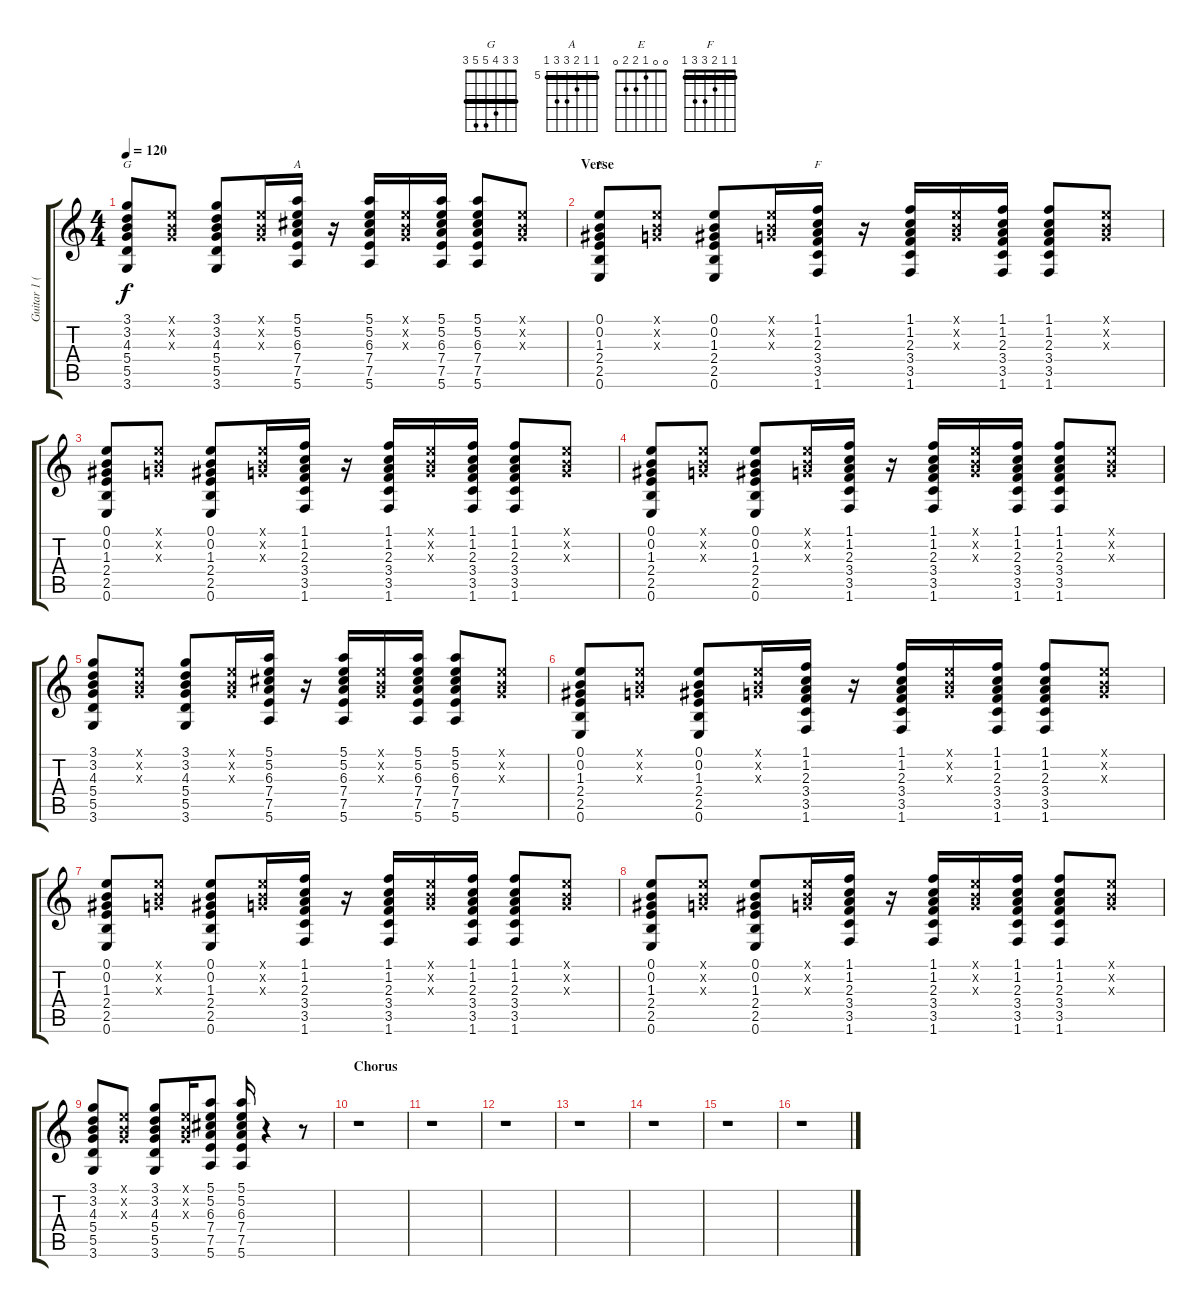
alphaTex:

\track ("Guitar 1 (acoustic steel)" "Guitar 1 (") {instrument acousticguitarsteel}
\staff {score tabs}
\tuning (E4 B3 G3 D3 A2 E2) {hide}
\chord ("G" 3 3 4 5 5 3) {barre 3}
\chord ("A" 5 5 6 7 7 5) {firstfret 5 barre 5}
\chord ("E" 0 0 1 2 2 0)
\chord ("F" 1 1 2 3 3 1) {barre 1}
\ts (4 4)
\tempo 120
\clef g2
\ks c
(3.1 3.2 4.3 5.4 5.5 3.6).8{ch "G" dy f} (0.1{x} 0.2{x} 0.3{x}).8 (3.1 3.2 4.3 5.4 5.5 3.6).8 (0.1{x} 0.2{x} 0.3{x}).16 (5.1 5.2 6.3 7.4 7.5 5.6).16{ch "A"} r.16 (5.1 5.2 6.3 7.4 7.5 5.6).16 (0.1{x} 0.2{x} 0.3{x}).16 (5.1 5.2 6.3 7.4 7.5 5.6).16 (5.1 5.2 6.3 7.4 7.5 5.6).8 (0.1{x} 0.2{x} 0.3{x}).8 |
\section ("" "Verse")
(0.1 0.2 1.3 2.4 2.5 0.6).8{ch "E"} (0.1{x} 0.2{x} 0.3{x}).8 (0.1 0.2 1.3 2.4 2.5 0.6).8 (0.1{x} 0.2{x} 0.3{x}).16 (1.1 1.2 2.3 3.4 3.5 1.6).16{ch "F"} r.16 (1.1 1.2 2.3 3.4 3.5 1.6).16 (0.1{x} 0.2{x} 0.3{x}).16 (1.1 1.2 2.3 3.4 3.5 1.6).16 (1.1 1.2 2.3 3.4 3.5 1.6).8 (0.1{x} 0.2{x} 0.3{x}).8 |
(0.1 0.2 1.3 2.4 2.5 0.6).8 (0.1{x} 0.2{x} 0.3{x}).8 (0.1 0.2 1.3 2.4 2.5 0.6).8 (0.1{x} 0.2{x} 0.3{x}).16 (1.1 1.2 2.3 3.4 3.5 1.6).16 r.16 (1.1 1.2 2.3 3.4 3.5 1.6).16 (0.1{x} 0.2{x} 0.3{x}).16 (1.1 1.2 2.3 3.4 3.5 1.6).16 (1.1 1.2 2.3 3.4 3.5 1.6).8 (0.1{x} 0.2{x} 0.3{x}).8 |
(0.1 0.2 1.3 2.4 2.5 0.6).8 (0.1{x} 0.2{x} 0.3{x}).8 (0.1 0.2 1.3 2.4 2.5 0.6).8 (0.1{x} 0.2{x} 0.3{x}).16 (1.1 1.2 2.3 3.4 3.5 1.6).16 r.16 (1.1 1.2 2.3 3.4 3.5 1.6).16 (0.1{x} 0.2{x} 0.3{x}).16 (1.1 1.2 2.3 3.4 3.5 1.6).16 (1.1 1.2 2.3 3.4 3.5 1.6).8 (0.1{x} 0.2{x} 0.3{x}).8 |
(3.1 3.2 4.3 5.4 5.5 3.6).8 (0.1{x} 0.2{x} 0.3{x}).8 (3.1 3.2 4.3 5.4 5.5 3.6).8 (0.1{x} 0.2{x} 0.3{x}).16 (5.1 5.2 6.3 7.4 7.5 5.6).16 r.16 (5.1 5.2 6.3 7.4 7.5 5.6).16 (0.1{x} 0.2{x} 0.3{x}).16 (5.1 5.2 6.3 7.4 7.5 5.6).16 (5.1 5.2 6.3 7.4 7.5 5.6).8 (0.1{x} 0.2{x} 0.3{x}).8 |
(0.1 0.2 1.3 2.4 2.5 0.6).8 (0.1{x} 0.2{x} 0.3{x}).8 (0.1 0.2 1.3 2.4 2.5 0.6).8 (0.1{x} 0.2{x} 0.3{x}).16 (1.1 1.2 2.3 3.4 3.5 1.6).16 r.16 (1.1 1.2 2.3 3.4 3.5 1.6).16 (0.1{x} 0.2{x} 0.3{x}).16 (1.1 1.2 2.3 3.4 3.5 1.6).16 (1.1 1.2 2.3 3.4 3.5 1.6).8 (0.1{x} 0.2{x} 0.3{x}).8 |
(0.1 0.2 1.3 2.4 2.5 0.6).8 (0.1{x} 0.2{x} 0.3{x}).8 (0.1 0.2 1.3 2.4 2.5 0.6).8 (0.1{x} 0.2{x} 0.3{x}).16 (1.1 1.2 2.3 3.4 3.5 1.6).16 r.16 (1.1 1.2 2.3 3.4 3.5 1.6).16 (0.1{x} 0.2{x} 0.3{x}).16 (1.1 1.2 2.3 3.4 3.5 1.6).16 (1.1 1.2 2.3 3.4 3.5 1.6).8 (0.1{x} 0.2{x} 0.3{x}).8 |
(0.1 0.2 1.3 2.4 2.5 0.6).8 (0.1{x} 0.2{x} 0.3{x}).8 (0.1 0.2 1.3 2.4 2.5 0.6).8 (0.1{x} 0.2{x} 0.3{x}).16 (1.1 1.2 2.3 3.4 3.5 1.6).16 r.16 (1.1 1.2 2.3 3.4 3.5 1.6).16 (0.1{x} 0.2{x} 0.3{x}).16 (1.1 1.2 2.3 3.4 3.5 1.6).16 (1.1 1.2 2.3 3.4 3.5 1.6).8 (0.1{x} 0.2{x} 0.3{x}).8 |
(3.1 3.2 4.3 5.4 5.5 3.6).8 (0.1{x} 0.2{x} 0.3{x}).8 (3.1 3.2 4.3 5.4 5.5 3.6).8 (0.1{x} 0.2{x} 0.3{x}).16 (5.1 5.2 6.3 7.4 7.5 5.6).8 (5.1 5.2 6.3 7.4 7.5 5.6).16 r.4 r.8 |
\section ("" "Chorus")
r.1 |
r.1 |
r.1 |
r.1 |
r.1 |
r.1 |
r.1
